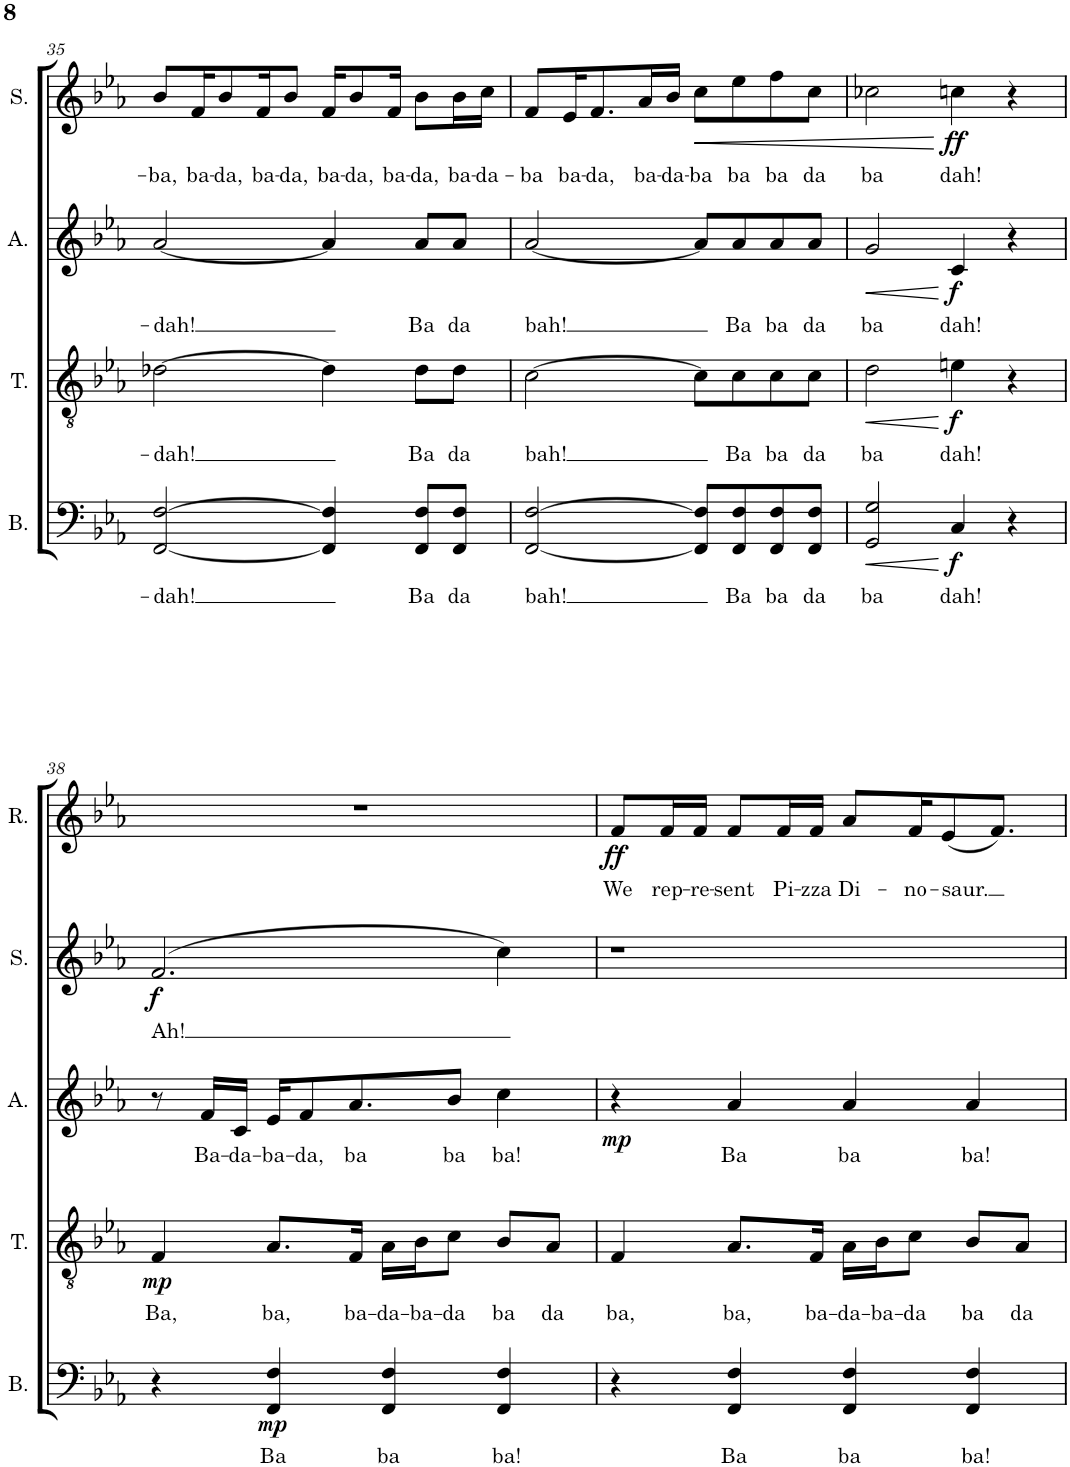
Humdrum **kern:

**kern	**text	**dynam	**kern	**text	**dynam	**kern	**text	**dynam	**kern	**text	**dynam	**kern	**text	**dynam	**kern
*part6	*part6	*part6	*part5	*part5	*part5	*part4	*part4	*part4	*part3	*part3	*part3	*part2	*part2	*part2	*part1
*staff6	*staff6	*staff6	*staff5	*staff5	*staff5	*staff4	*staff4	*staff4	*staff3	*staff3	*staff3	*staff2	*staff2	*staff2	*staff1
*I"Bass	*	*	*I"Tenor	*	*	*I"Alto	*	*	*I"Soprano	*	*	*I"Reps	*	*	*I"Mona
*I'B.	*	*	*I'T.	*	*	*I'A.	*	*	*I'S.	*	*	*I'R.	*	*	*I'M.
!!LO:PB:g=z
*clefF4	*	*	*clefGv2	*	*	*clefG2	*	*	*clefG2	*	*	*clefG2	*	*	*clefG2
*k[b-e-a-]	*	*	*k[b-e-a-]	*	*	*k[b-e-a-]	*	*	*k[b-e-a-]	*	*	*k[b-e-a-]	*	*	*k[b-e-a-]
*M4/4	*	*	*M4/4	*	*	*M4/4	*	*	*M4/4	*	*	*M4/4	*	*	*M4/4
=35	=35	=35	=35	=35	=35	=35	=35	=35	=35	=35	=35	=35	=35	=35	=35
!	!LO:LY:b	!	!	!LO:LY:b	!	!	!LO:LY:b	!	!	!LO:LY:b	!	!	!	!	!
[2FF/ [2F/	-dah!	.	[2d-X\	-dah!	.	[2a-/	-dah!	.	8b-/L	-ba,	.	1r	.	.	1r
!	!	!	!	!	!	!	!	!	!	!LO:LY:b	!	!	!	!	!
.	.	.	.	.	.	.	.	.	16f/K	ba-	.	.	.	.	.
!	!	!	!	!	!	!	!	!	!	!LO:LY:b	!	!	!	!	!
.	.	.	.	.	.	.	.	.	8b-/	-da,	.	.	.	.	.
!	!	!	!	!	!	!	!	!	!	!LO:LY:b	!	!	!	!	!
.	.	.	.	.	.	.	.	.	16f/K	ba-	.	.	.	.	.
!	!	!	!	!	!	!	!	!	!	!LO:LY:b	!	!	!	!	!
.	.	.	.	.	.	.	.	.	8b-/J	-da,	.	.	.	.	.
!	!	!	!	!	!	!	!	!	!	!LO:LY:b	!	!	!	!	!
4FF/] 4F/]	.	.	4d-\]	.	.	4a-/]	.	.	16f/KL	ba-	.	.	.	.	.
!	!	!	!	!	!	!	!	!	!	!LO:LY:b	!	!	!	!	!
.	.	.	.	.	.	.	.	.	8b-/	-da,	.	.	.	.	.
!	!	!	!	!	!	!	!	!	!	!LO:LY:b	!	!	!	!	!
.	.	.	.	.	.	.	.	.	16f/Jk	ba-	.	.	.	.	.
!	!LO:LY:b	!	!	!LO:LY:b	!	!	!LO:LY:b	!	!	!LO:LY:b	!	!	!	!	!
8FF/ 8F/L	Ba	.	8d-\L	Ba	.	8a-/L	Ba	.	8b-\L	-da,	.	.	.	.	.
!	!LO:LY:b	!	!	!LO:LY:b	!	!	!LO:LY:b	!	!	!LO:LY:b	!	!	!	!	!
8FF/ 8F/J	da	.	8d-\J	da	.	8a-/J	da	.	16b-\L	ba-	.	.	.	.	.
!	!	!	!	!	!	!	!	!	!	!LO:LY:b	!	!	!	!	!
.	.	.	.	.	.	.	.	.	16cc\JJ	-da-	.	.	.	.	.
=36	=36	=36	=36	=36	=36	=36	=36	=36	=36	=36	=36	=36	=36	=36	=36
!	!LO:LY:b	!	!	!LO:LY:b	!	!	!LO:LY:b	!	!	!LO:LY:b	!	!	!	!	!
[2FF/ [2F/	bah!	.	[2c\	bah!	.	[2a-/	bah!	.	8f/L	-ba	.	1r	.	.	1r
!	!	!	!	!	!	!	!	!	!	!LO:LY:b	!	!	!	!	!
.	.	.	.	.	.	.	.	.	16e-/K	ba-	.	.	.	.	.
!	!	!	!	!	!	!	!	!	!	!LO:LY:b	!	!	!	!	!
.	.	.	.	.	.	.	.	.	8.f/	-da,	.	.	.	.	.
!	!	!	!	!	!	!	!	!	!	!LO:LY:b	!	!	!	!	!
.	.	.	.	.	.	.	.	.	16a-/L	ba-	.	.	.	.	.
!	!	!	!	!	!	!	!	!	!	!LO:LY:b	!	!	!	!	!
.	.	.	.	.	.	.	.	.	16b-/JJ	-da-	.	.	.	.	.
!	!	!	!	!	!	!	!	!	!	!LO:LY:b	!LO:HP:b	!	!	!	!
8FF/] 8F/]L	.	.	8c\L]	.	.	8a-/L]	.	.	8cc\L	-ba	<	.	.	.	.
!	!LO:LY:b	!	!	!LO:LY:b	!	!	!LO:LY:b	!	!	!LO:LY:b	!	!	!	!	!
8FF/ 8F/	Ba	.	8c\	Ba	.	8a-/	Ba	.	8ee-\	ba	.	.	.	.	.
!	!LO:LY:b	!	!	!LO:LY:b	!	!	!LO:LY:b	!	!	!LO:LY:b	!	!	!	!	!
8FF/ 8F/	ba	.	8c\	ba	.	8a-/	ba	.	8ff\	ba	.	.	.	.	.
!	!LO:LY:b	!	!	!LO:LY:b	!	!	!LO:LY:b	!	!	!LO:LY:b	!	!	!	!	!
8FF/ 8F/J	da	.	8c\J	da	.	8a-/J	da	.	8cc\J	da	.	.	.	.	.
=37	=37	=37	=37	=37	=37	=37	=37	=37	=37	=37	=37	=37	=37	=37	=37
!	!LO:LY:b	!LO:HP:b	!	!LO:LY:b	!LO:HP:b	!	!LO:LY:b	!LO:HP:b	!	!LO:LY:b	!	!	!	!	!
2GG/ 2G/	ba	<	2d\	ba	<	2g/	ba	<	2cc-X\	ba	.	1r	.	.	1r
!	!LO:LY:b	!LO:DY:n=1:b	!	!LO:LY:b	!LO:DY:n=1:b	!	!LO:LY:b	!LO:DY:n=1:b	!	!LO:LY:b	!LO:DY:n=1:b	!	!	!	!
4C/	dah!	[ f	4en\	dah!	[ f	4c/	dah!	[ f	4ccn\	dah!	[ ff	.	.	.	.
4r	.	.	4r	.	.	4r	.	.	4r	.	.	.	.	.	.
!!LO:LB:g=z
=38	=38	=38	=38	=38	=38	=38	=38	=38	=38	=38	=38	=38	=38	=38	=38
!	!	!	!	!LO:LY:b	!LO:DY:b	!	!	!	!	!LO:LY:b	!LO:DY:b	!	!	!	!
4r	.	.	4F/	Ba,	mp	8r	.	.	(2.f/	Ah!	f	1r	.	.	1r
!	!	!	!	!	!	!	!LO:LY:b	!	!	!	!	!	!	!	!
.	.	.	.	.	.	16f/LL	Ba-	.	.	.	.	.	.	.	.
!	!	!	!	!	!	!	!LO:LY:b	!	!	!	!	!	!	!	!
.	.	.	.	.	.	16c/JJ	-da-	.	.	.	.	.	.	.	.
!	!LO:LY:b	!LO:DY:b	!	!LO:LY:b	!	!	!LO:LY:b	!	!	!	!	!	!	!	!
4FF/ 4F/	Ba	mp	8.A-/L	ba,	.	16e-/KL	-ba-	.	.	.	.	.	.	.	.
!	!	!	!	!	!	!	!LO:LY:b	!	!	!	!	!	!	!	!
.	.	.	.	.	.	8f/	-da,	.	.	.	.	.	.	.	.
!	!	!	!	!LO:LY:b	!	!	!LO:LY:b	!	!	!	!	!	!	!	!
.	.	.	16F/Jk	ba-	.	8.a-/	ba	.	.	.	.	.	.	.	.
!	!LO:LY:b	!	!	!LO:LY:b	!	!	!	!	!	!	!	!	!	!	!
4FF/ 4F/	ba	.	16A-\LL	-da-	.	.	.	.	.	.	.	.	.	.	.
!	!	!	!	!LO:LY:b	!	!	!	!	!	!	!	!	!	!	!
.	.	.	16B-\J	-ba-	.	.	.	.	.	.	.	.	.	.	.
!	!	!	!	!LO:LY:b	!	!	!LO:LY:b	!	!	!	!	!	!	!	!
.	.	.	8c\J	-da	.	8b-/J	ba	.	.	.	.	.	.	.	.
!	!LO:LY:b	!	!	!LO:LY:b	!	!	!LO:LY:b	!	!	!	!	!	!	!	!
4FF/ 4F/	ba!	.	8B-/L	ba	.	4cc\	ba!	.	4cc\)	.	.	.	.	.	.
!	!	!	!	!LO:LY:b	!	!	!	!	!	!	!	!	!	!	!
.	.	.	8A-/J	da	.	.	.	.	.	.	.	.	.	.	.
=39	=39	=39	=39	=39	=39	=39	=39	=39	=39	=39	=39	=39	=39	=39	=39
!	!	!	!	!LO:LY:b	!	!	!	!LO:DY:b	!	!	!	!	!LO:LY:b	!LO:DY:b	!
4r	.	.	4F/	ba,	.	4r	.	mp	1r	.	.	8f/L	We	ff	1r
!	!	!	!	!	!	!	!	!	!	!	!	!	!LO:LY:b	!	!
.	.	.	.	.	.	.	.	.	.	.	.	16f/L	rep-	.	.
!	!	!	!	!	!	!	!	!	!	!	!	!	!LO:LY:b	!	!
.	.	.	.	.	.	.	.	.	.	.	.	16f/JJ	-re-	.	.
!	!LO:LY:b	!	!	!LO:LY:b	!	!	!LO:LY:b	!	!	!	!	!	!LO:LY:b	!	!
4FF/ 4F/	Ba	.	8.A-/L	ba,	.	4a-/	Ba	.	.	.	.	8f/L	-sent	.	.
!	!	!	!	!	!	!	!	!	!	!	!	!	!LO:LY:b	!	!
.	.	.	.	.	.	.	.	.	.	.	.	16f/L	Pi-	.	.
!	!	!	!	!LO:LY:b	!	!	!	!	!	!	!	!	!LO:LY:b	!	!
.	.	.	16F/Jk	ba-	.	.	.	.	.	.	.	16f/JJ	-zza	.	.
!	!LO:LY:b	!	!	!LO:LY:b	!	!	!LO:LY:b	!	!	!	!	!	!LO:LY:b	!	!
4FF/ 4F/	ba	.	16A-\LL	-da-	.	4a-/	ba	.	.	.	.	8a-/L	Di-	.	.
!	!	!	!	!LO:LY:b	!	!	!	!	!	!	!	!	!	!	!
.	.	.	16B-\J	-ba-	.	.	.	.	.	.	.	.	.	.	.
!	!	!	!	!LO:LY:b	!	!	!	!	!	!	!	!	!LO:LY:b	!	!
.	.	.	8c\J	-da	.	.	.	.	.	.	.	16f/K	-no-	.	.
!	!	!	!	!	!	!	!	!	!	!	!	!	!LO:LY:b	!	!
.	.	.	.	.	.	.	.	.	.	.	.	(8e-/	-saur.	.	.
!	!LO:LY:b	!	!	!LO:LY:b	!	!	!LO:LY:b	!	!	!	!	!	!	!	!
4FF/ 4F/	ba!	.	8B-/L	ba	.	4a-/	ba!	.	.	.	.	.	.	.	.
.	.	.	.	.	.	.	.	.	.	.	.	8.f/J)	.	.	.
!	!	!	!	!LO:LY:b	!	!	!	!	!	!	!	!	!	!	!
.	.	.	8A-/J	da	.	.	.	.	.	.	.	.	.	.	.
=	=	=	=	=	=	=	=	=	=	=	=	=	=	=	=
*-	*-	*-	*-	*-	*-	*-	*-	*-	*-	*-	*-	*-	*-	*-	*-
